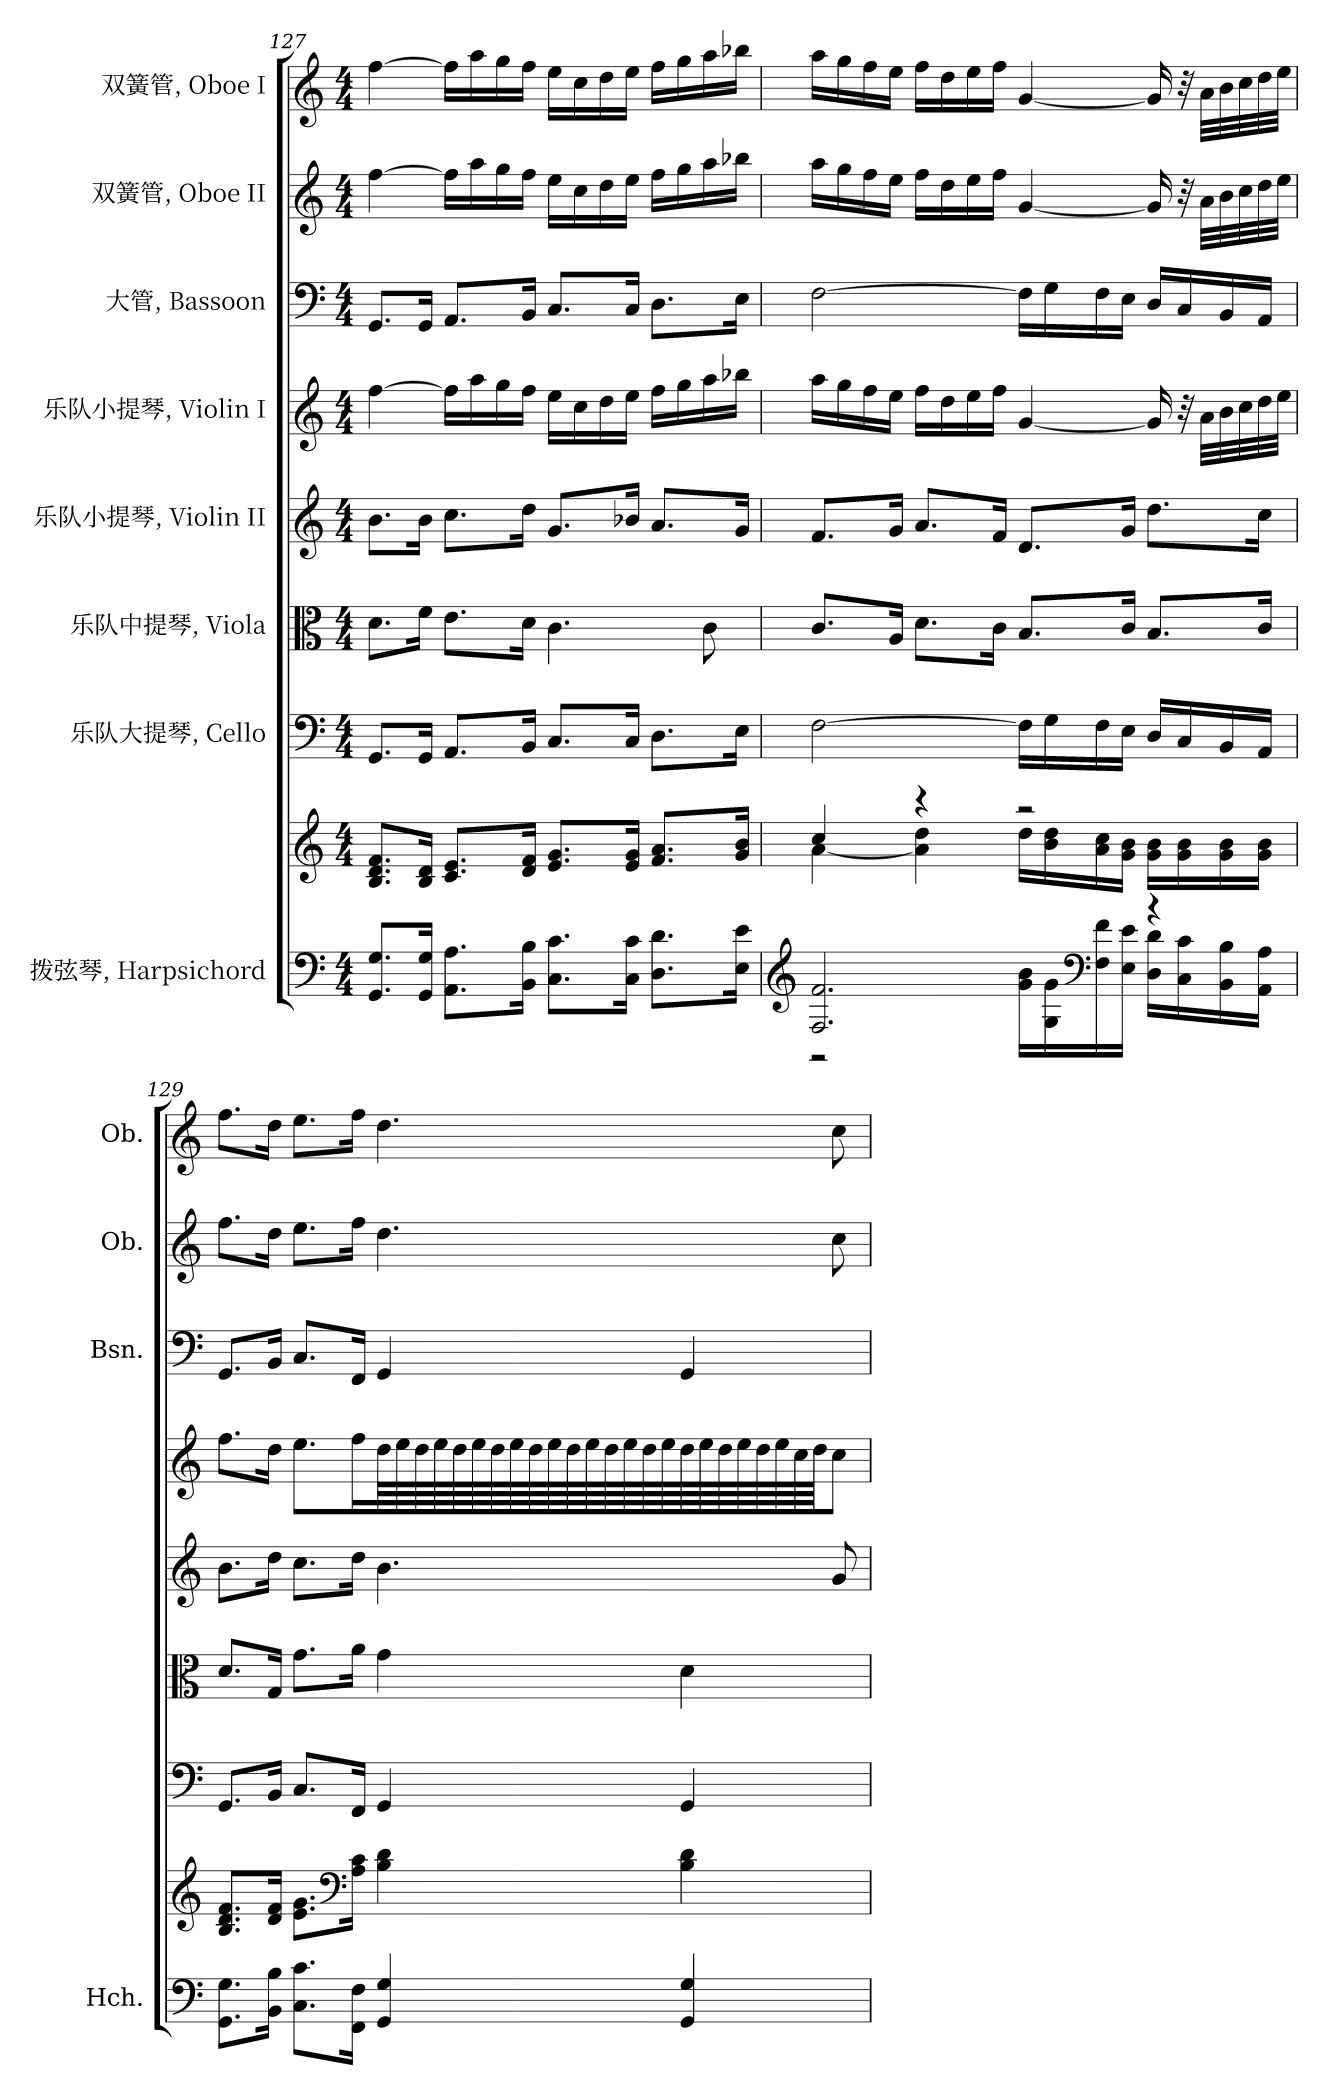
**kern	**kern	**kern	**kern	**kern	**kern	**kern	**kern	**kern
*part8	*part8	*part7	*part6	*part5	*part4	*part3	*part2	*part1
*staff9	*staff8	*staff7	*staff6	*staff5	*staff4	*staff3	*staff2	*staff1
*I"拨弦琴, Harpsichord	*	*I"乐队大提琴, Cello	*I"乐队中提琴, Viola	*I"乐队小提琴, Violin II	*I"乐队小提琴, Violin I	*I"大管, Bassoon	*I"双簧管, Oboe II	*I"双簧管, Oboe I
*I'Hch.	*	*	*	*	*	*I'Bsn.	*I'Ob.	*I'Ob.
!!LO:PB:g=z
*clefF4	*clefG2	*clefF4	*clefC3	*clefG2	*clefG2	*clefF4	*clefG2	*clefG2
*k[]	*k[]	*k[]	*k[]	*k[]	*k[]	*k[]	*k[]	*k[]
*M4/4	*M4/4	*M4/4	*M4/4	*M4/4	*M4/4	*M4/4	*M4/4	*M4/4
=127	=127	=127	=127	=127	=127	=127	=127	=127
8.GG/ 8.G/L	8.B/ 8.d/ 8.f/L	8.GG/L	8.d\L	8.b\L	[4ff\	8.GG/L	[4ff\	[4ff\
16GG/ 16G/Jk	16B/ 16d/Jk	16GG/Jk	16f\Jk	16b\Jk	.	16GG/Jk	.	.
8.AA\ 8.A\L	8.c/ 8.e/L	8.AA/L	8.e\L	8.cc\L	16ff\LL]	8.AA/L	16ff\LL]	16ff\LL]
.	.	.	.	.	16aa\	.	16aa\	16aa\
.	.	.	.	.	16gg\	.	16gg\	16gg\
16BB\ 16B\Jk	16d/ 16f/Jk	16BB/Jk	16d\Jk	16dd\Jk	16ff\JJ	16BB/Jk	16ff\JJ	16ff\JJ
8.C\ 8.c\L	8.e/ 8.g/L	8.C/L	4.c\	8.g/L	16ee\LL	8.C/L	16ee\LL	16ee\LL
.	.	.	.	.	16cc\	.	16cc\	16cc\
.	.	.	.	.	16dd\	.	16dd\	16dd\
16C\ 16c\Jk	16e/ 16g/Jk	16C/Jk	.	16b-X/Jk	16ee\JJ	16C/Jk	16ee\JJ	16ee\JJ
8.D\ 8.d\L	8.f/ 8.a/L	8.D\L	.	8.a/L	16ff\LL	8.D\L	16ff\LL	16ff\LL
.	.	.	.	.	16gg\	.	16gg\	16gg\
.	.	.	8c\	.	16aa\	.	16aa\	16aa\
16E\ 16e\Jk	16g/ 16b/Jk	16E\Jk	.	16g/Jk	16bb-X\JJ	16E\Jk	16bb-X\JJ	16bb-X\JJ
=128	=128	=128	=128	=128	=128	=128	=128	=128
*clefG2	*	*	*	*	*	*	*	*
*^	*^	*	*	*	*	*	*	*
2.F/ 2.f/	2r	4cc/	[4a\	[2F\	8.c/L	8.f/L	16aa\LL	[2F\	16aa\LL	16aa\LL
.	.	.	.	.	.	.	16gg\	.	16gg\	16gg\
.	.	.	.	.	.	.	16ff\	.	16ff\	16ff\
.	.	.	.	.	16A/Jk	16g/Jk	16ee\JJ	.	16ee\JJ	16ee\JJ
.	.	4r	4a\] 4dd\	.	8.d\L	8.a/L	16ff\LL	.	16ff\LL	16ff\LL
.	.	.	.	.	.	.	16dd\	.	16dd\	16dd\
.	.	.	.	.	.	.	16ee\	.	16ee\	16ee\
.	.	.	.	.	16c\Jk	16f/Jk	16ff\JJ	.	16ff\JJ	16ff\JJ
.	16g\ 16b\LL	2r	16dd\LL	16F\LL]	8.B/L	8.d/L	[4g/	16F\LL]	[4g/	[4g/
.	16G\ 16g\	.	16b\ 16dd\	16G\	.	.	.	16G\	.	.
*clefF4	*	*	*	*	*	*	*	*	*	*
.	16F\ 16f\	.	16a\ 16cc\	16F\	.	.	.	16F\	.	.
.	16E\ 16e\JJ	.	16g\ 16b\JJ	16E\JJ	16c/Jk	16g/Jk	.	16E\JJ	.	.
4r	16D\ 16d\LL	.	16g\ 16b\LL	16D/LL	8.B/L	8.dd\L	16g/]	16D/LL	16g/]	16g/]
.	16C\ 16c\	.	16g\ 16b\	16C/	.	.	32r	16C/	32r	32r
.	.	.	.	.	.	.	32a\LLL	.	32a\LLL	32a\LLL
.	16BB\ 16B\	.	16g\ 16b\	16BB/	.	.	32b\	16BB/	32b\	32b\
.	.	.	.	.	.	.	32cc\	.	32cc\	32cc\
.	16AA\ 16A\JJ	.	16g\ 16b\JJ	16AA/JJ	16c/Jk	16cc\Jk	32dd\	16AA/JJ	32dd\	32dd\
.	.	.	.	.	.	.	32ee\JJJ	.	32ee\JJJ	32ee\JJJ
*v	*v	*	*	*	*	*	*	*	*	*
*	*v	*v	*	*	*	*	*	*	*
!!LO:PB:g=z
=129	=129	=129	=129	=129	=129	=129	=129	=129
8.GG\ 8.G\L	8.B/ 8.d/ 8.f/L	8.GG/L	8.d/L	8.b\L	8.ff\L	8.GG/L	8.ff\L	8.ff\L
16BB\ 16B\Jk	16d/ 16f/Jk	16BB/Jk	16G/Jk	16dd\Jk	16dd\Jk	16BB/Jk	16dd\Jk	16dd\Jk
8.C\ 8.c\L	8.e\ 8.g\L	8.C/L	8.g\L	8.cc\L	8.ee\L	8.C/L	8.ee\L	8.ee\L
*	*clefF4	*	*	*	*	*	*	*
16FF\ 16F\Jk	16A\ 16c\Jk	16FF/Jk	16a\Jk	16dd\Jk	16ff\L	16FF/Jk	16ff\Jk	16ff\Jk
4GG/ 4G/	4B\ 4d\	4GG/	4g\	4.b\	64dd\LL	4GG/	4.dd\	4.dd\
.	.	.	.	.	64ee\	.	.	.
.	.	.	.	.	64dd\	.	.	.
.	.	.	.	.	64ee\	.	.	.
.	.	.	.	.	64dd\	.	.	.
.	.	.	.	.	64ee\	.	.	.
.	.	.	.	.	64dd\	.	.	.
.	.	.	.	.	64ee\	.	.	.
.	.	.	.	.	64dd\	.	.	.
.	.	.	.	.	64ee\	.	.	.
.	.	.	.	.	64dd\	.	.	.
.	.	.	.	.	64ee\	.	.	.
.	.	.	.	.	64dd\	.	.	.
.	.	.	.	.	64ee\	.	.	.
.	.	.	.	.	64dd\	.	.	.
.	.	.	.	.	64ee\	.	.	.
4GG/ 4G/	4B\ 4d\	4GG/	4d\	.	64dd\	4GG/	.	.
.	.	.	.	.	64ee\	.	.	.
.	.	.	.	.	64dd\	.	.	.
.	.	.	.	.	64ee\	.	.	.
.	.	.	.	.	64dd\	.	.	.
.	.	.	.	.	64ee\	.	.	.
.	.	.	.	.	64cc\	.	.	.
.	.	.	.	.	64dd\JJJ	.	.	.
.	.	.	.	8g/	8cc\J	.	8cc\	8cc\
=	=	=	=	=	=	=	=	=
*-	*-	*-	*-	*-	*-	*-	*-	*-
